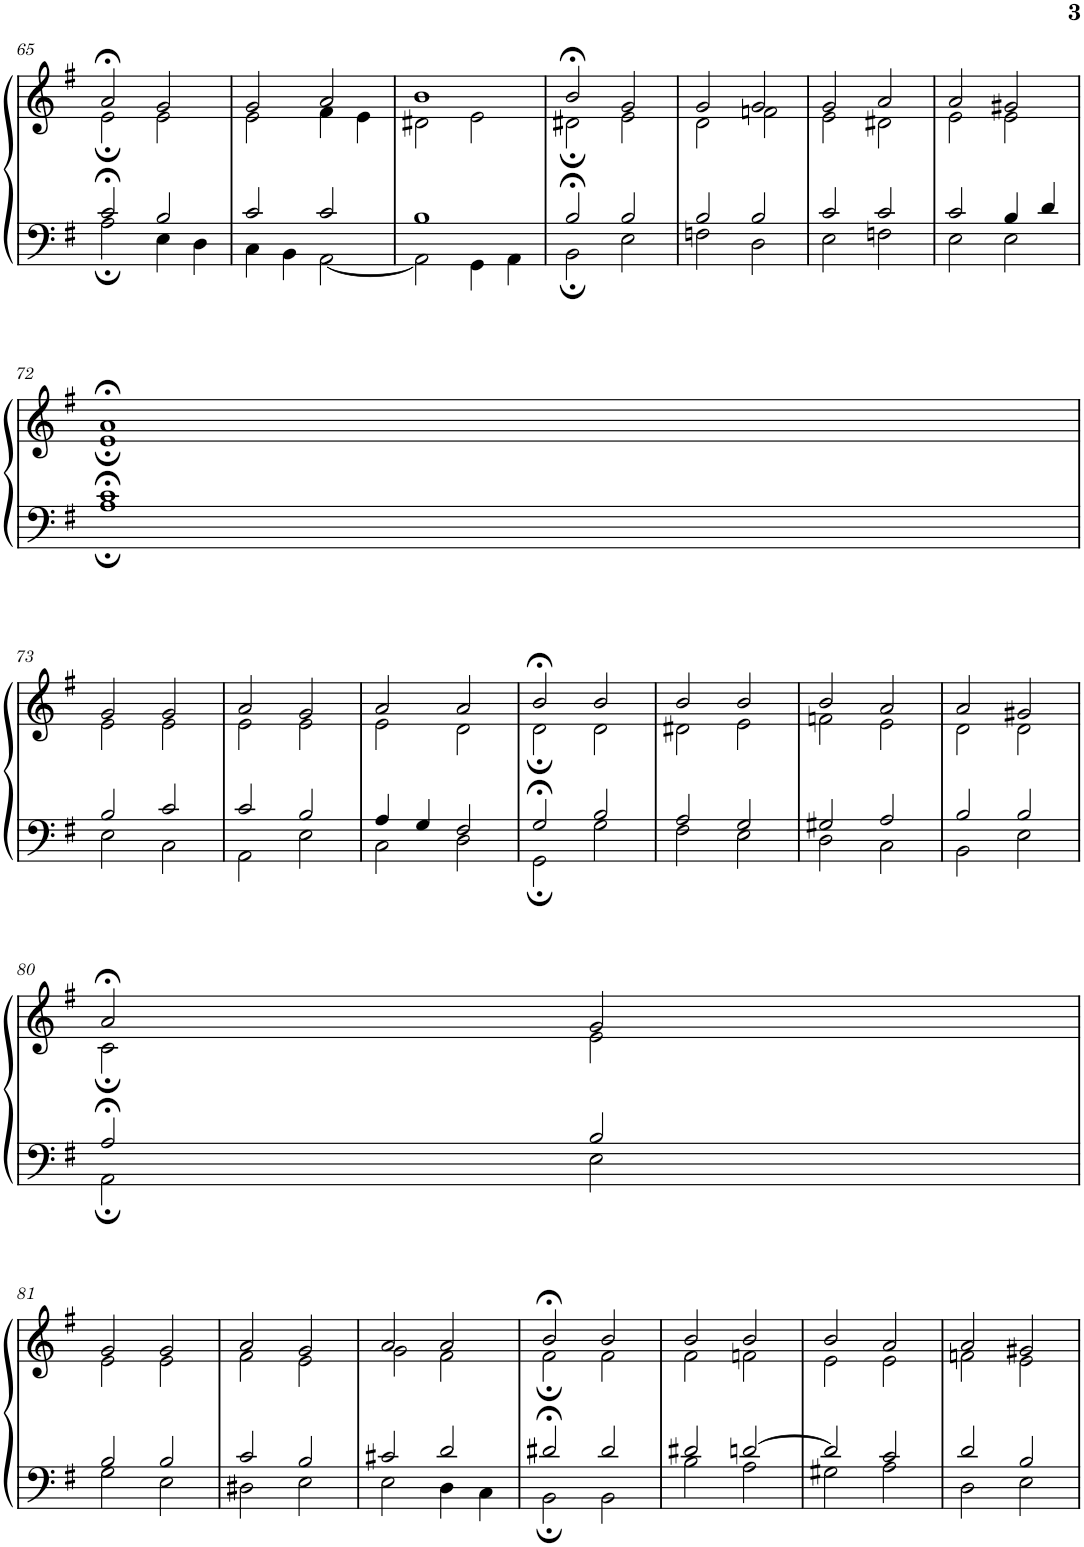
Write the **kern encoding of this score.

**kern	**kern
*part1	*part1
*staff2	*staff1
*I"Piano	*
*I'Pno.	*
!!LO:PB:g=z
*clefF4	*clefG2
*k[f#]	*k[f#]
*M4/4	*M4/4
*met(c)	*met(c)
=65	=65
*^	*^
2c;</	2A;\	2a;</	2e;\
2B/	4E\	2g/	2e\
.	4D\	.	.
=66	=66	=66	=66
2c/	4C\	2g/	2e\
.	4BB\	.	.
2c/	[2AA\	2a/	4f#\
.	.	.	4e\
=67	=67	=67	=67
1B	2AA\]	1b	2d#X\
.	4GG\	.	2e\
.	4AA\	.	.
=68	=68	=68	=68
2B;</	2BB;\	2b;</	2d#X;\
2B/	2E\	2g/	2e\
=69	=69	=69	=69
2B/	2Fn\	2g/	2d\
2B/	2D\	2g/	2fn\
=70	=70	=70	=70
2c/	2E\	2g/	2e\
2c/	2Fn\	2a/	2d#X\
=71	=71	=71	=71
2c/	2E\	2a/	2e\
4B/	2E\	2g#X/	2e\
4d/	.	.	.
!!LO:LB:g=z	!!
=72	=72	=72	=72
1c;<	1A;	1a;<	1e;
!!LO:LB:g=z	!!
=73	=73	=73	=73
2B/	2E\	2g/	2e\
2c/	2C\	2g/	2e\
=74	=74	=74	=74
2c/	2AA\	2a/	2e\
2B/	2E\	2g/	2e\
=75	=75	=75	=75
4A/	2C\	2a/	2e\
4G/	.	.	.
2F#/	2D\	2a/	2d\
=76	=76	=76	=76
2G;</	2GG;\	2b;</	2d;\
2B/	2G\	2b/	2d\
=77	=77	=77	=77
2A/	2F#\	2b/	2d#X\
2G/	2E\	2b/	2e\
=78	=78	=78	=78
2G#X/	2D\	2b/	2fn\
2A/	2C\	2a/	2e\
=79	=79	=79	=79
2B/	2BB\	2a/	2d\
2B/	2E\	2g#X/	2d\
!!LO:LB:g=z	!!
=80	=80	=80	=80
2A;</	2AA;\	2a;</	2c;\
2B/	2E\	2g/	2e\
!!LO:LB:g=z	!!
=81	=81	=81	=81
2B/	2G\	2g/	2e\
2B/	2E\	2g/	2e\
=82	=82	=82	=82
2c/	2D#X\	2a/	2f#\
2B/	2E\	2g/	2e\
=83	=83	=83	=83
2c#X/	2E\	2a/	2g\
2d/	4D\	2a/	2f#\
.	4C\	.	.
=84	=84	=84	=84
2d#X;</	2BB;\	2b;</	2f#;\
2d#/	2BB\	2b/	2f#\
=85	=85	=85	=85
2d#X/	2B\	2b/	2f#\
[2dn/	2A\	2b/	2fn\
=86	=86	=86	=86
2d/]	2G#X\	2b/	2e\
2c/	2A\	2a/	2e\
=87	=87	=87	=87
2d/	2D\	2a/	2fn\
2B/	2E\	2g#X/	2e\
*v	*v	*	*
*	*v	*v
=	=
*-	*-
